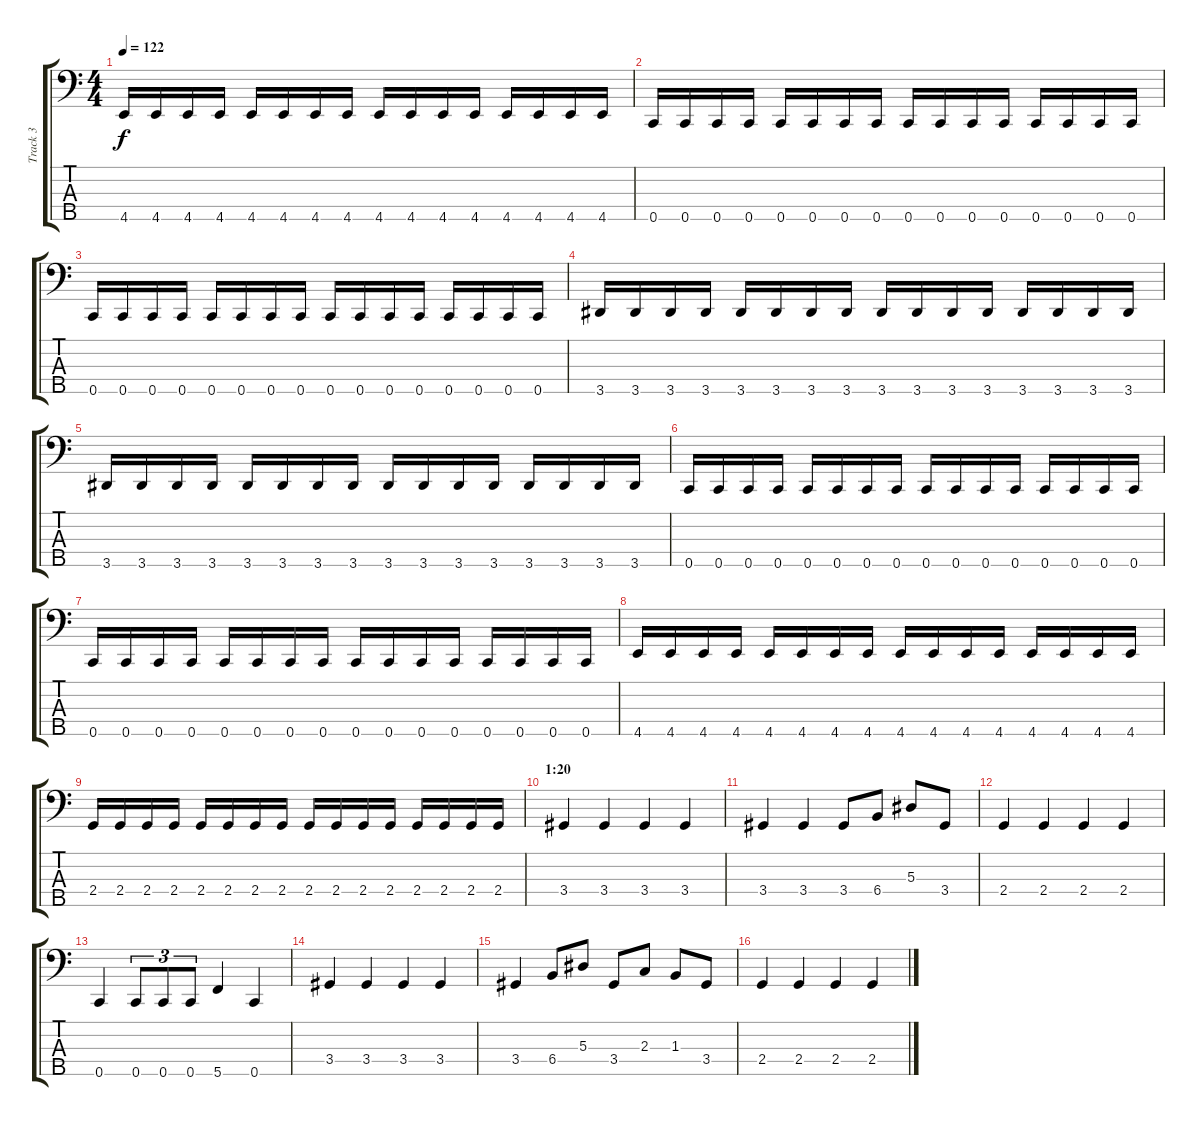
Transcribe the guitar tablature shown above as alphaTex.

\track ("Track 3" "Track 3") {instrument electricbasspick}
\staff {score tabs}
\tuning (Ab2 Eb2 Bb1 F1 C1) {hide}
\ts (4 4)
\tempo 122
\clef f4
\ks c
4.5.16{dy f} 4.5.16 4.5.16 4.5.16 4.5.16 4.5.16 4.5.16 4.5.16 4.5.16 4.5.16 4.5.16 4.5.16 4.5.16 4.5.16 4.5.16 4.5.16 |
0.5.16 0.5.16 0.5.16 0.5.16 0.5.16 0.5.16 0.5.16 0.5.16 0.5.16 0.5.16 0.5.16 0.5.16 0.5.16 0.5.16 0.5.16 0.5.16 |
0.5.16 0.5.16 0.5.16 0.5.16 0.5.16 0.5.16 0.5.16 0.5.16 0.5.16 0.5.16 0.5.16 0.5.16 0.5.16 0.5.16 0.5.16 0.5.16 |
3.5.16 3.5.16 3.5.16 3.5.16 3.5.16 3.5.16 3.5.16 3.5.16 3.5.16 3.5.16 3.5.16 3.5.16 3.5.16 3.5.16 3.5.16 3.5.16 |
3.5.16 3.5.16 3.5.16 3.5.16 3.5.16 3.5.16 3.5.16 3.5.16 3.5.16 3.5.16 3.5.16 3.5.16 3.5.16 3.5.16 3.5.16 3.5.16 |
0.5.16 0.5.16 0.5.16 0.5.16 0.5.16 0.5.16 0.5.16 0.5.16 0.5.16 0.5.16 0.5.16 0.5.16 0.5.16 0.5.16 0.5.16 0.5.16 |
0.5.16 0.5.16 0.5.16 0.5.16 0.5.16 0.5.16 0.5.16 0.5.16 0.5.16 0.5.16 0.5.16 0.5.16 0.5.16 0.5.16 0.5.16 0.5.16 |
4.5.16 4.5.16 4.5.16 4.5.16 4.5.16 4.5.16 4.5.16 4.5.16 4.5.16 4.5.16 4.5.16 4.5.16 4.5.16 4.5.16 4.5.16 4.5.16 |
2.4.16 2.4.16 2.4.16 2.4.16 2.4.16 2.4.16 2.4.16 2.4.16 2.4.16 2.4.16 2.4.16 2.4.16 2.4.16 2.4.16 2.4.16 2.4.16 |
\section ("" "1:20")
3.4.4 3.4.4 3.4.4 3.4.4 |
3.4.4 3.4.4 3.4.8 6.4.8 5.3.8 3.4.8 |
2.4.4 2.4.4 2.4.4 2.4.4 |
0.5.4 0.5.8{tu (3 2)} 0.5.8{tu (3 2)} 0.5.8{tu (3 2)} 5.5.4 0.5.4 |
3.4.4 3.4.4 3.4.4 3.4.4 |
3.4.4 6.4.8 5.3.8 3.4.8 2.3.8 1.3.8 3.4.8 |
2.4.4 2.4.4 2.4.4 2.4.4
